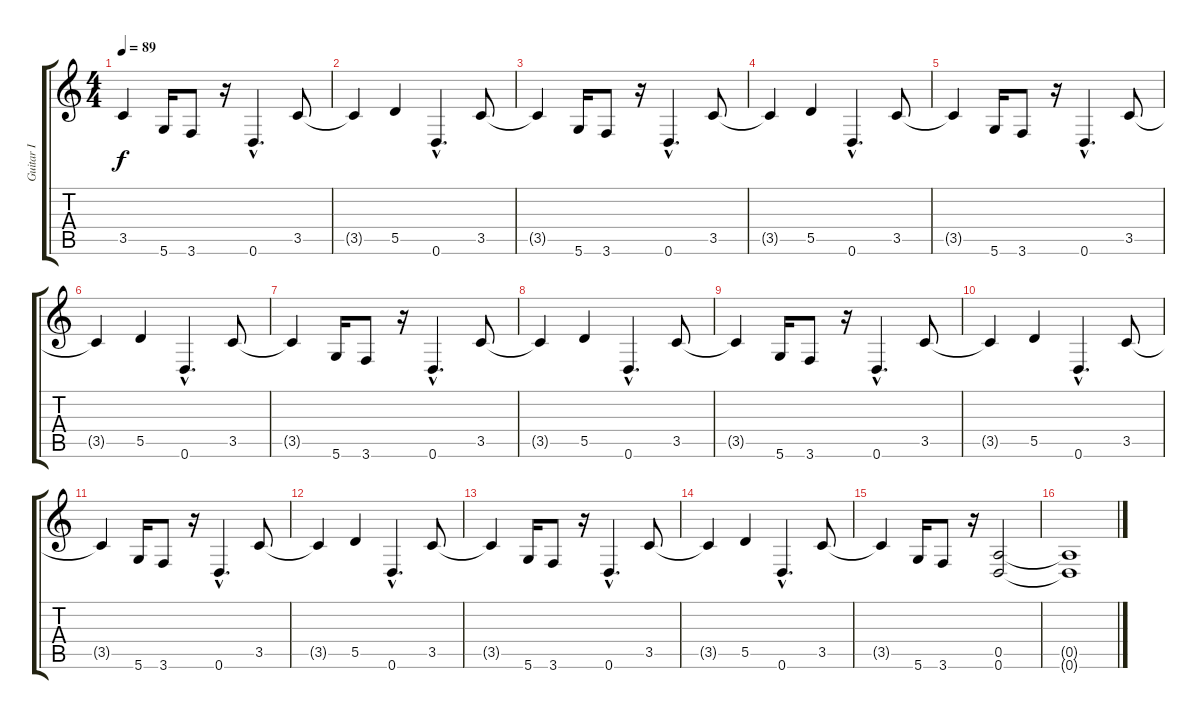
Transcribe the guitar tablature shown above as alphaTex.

\track ("Guitar I" "Guitar I") {instrument distortionguitar}
\staff {score tabs}
\tuning (E4 B3 G3 D3 A2 D2) {hide}
\ts (4 4)
\tempo 89
\clef g2
\ks c
3.5{t}.4{dy f} 5.6.16 3.6.8 r.16 0.6{hac}.4{d} 3.5.8 |
3.5{t}.4 5.5.4 0.6{hac}.4{d} 3.5.8 |
3.5{t}.4 5.6.16 3.6.8 r.16 0.6{hac}.4{d} 3.5.8 |
3.5{t}.4 5.5.4 0.6{hac}.4{d} 3.5.8 |
3.5{t}.4 5.6.16 3.6.8 r.16 0.6{hac}.4{d} 3.5.8 |
3.5{t}.4 5.5.4 0.6{hac}.4{d} 3.5.8 |
3.5{t}.4 5.6.16 3.6.8 r.16 0.6{hac}.4{d} 3.5.8 |
3.5{t}.4 5.5.4 0.6{hac}.4{d} 3.5.8 |
3.5{t}.4 5.6.16 3.6.8 r.16 0.6{hac}.4{d} 3.5.8 |
3.5{t}.4 5.5.4 0.6{hac}.4{d} 3.5.8 |
3.5{t}.4 5.6.16 3.6.8 r.16 0.6{hac}.4{d} 3.5.8 |
3.5{t}.4 5.5.4 0.6{hac}.4{d} 3.5.8 |
3.5{t}.4 5.6.16 3.6.8 r.16 0.6{hac}.4{d} 3.5.8 |
3.5{t}.4 5.5.4 0.6{hac}.4{d} 3.5.8 |
3.5{t}.4 5.6.16 3.6.8 r.16 (0.5 0.6).2{volume 16} |
(0.5{t} 0.6{t}).1
